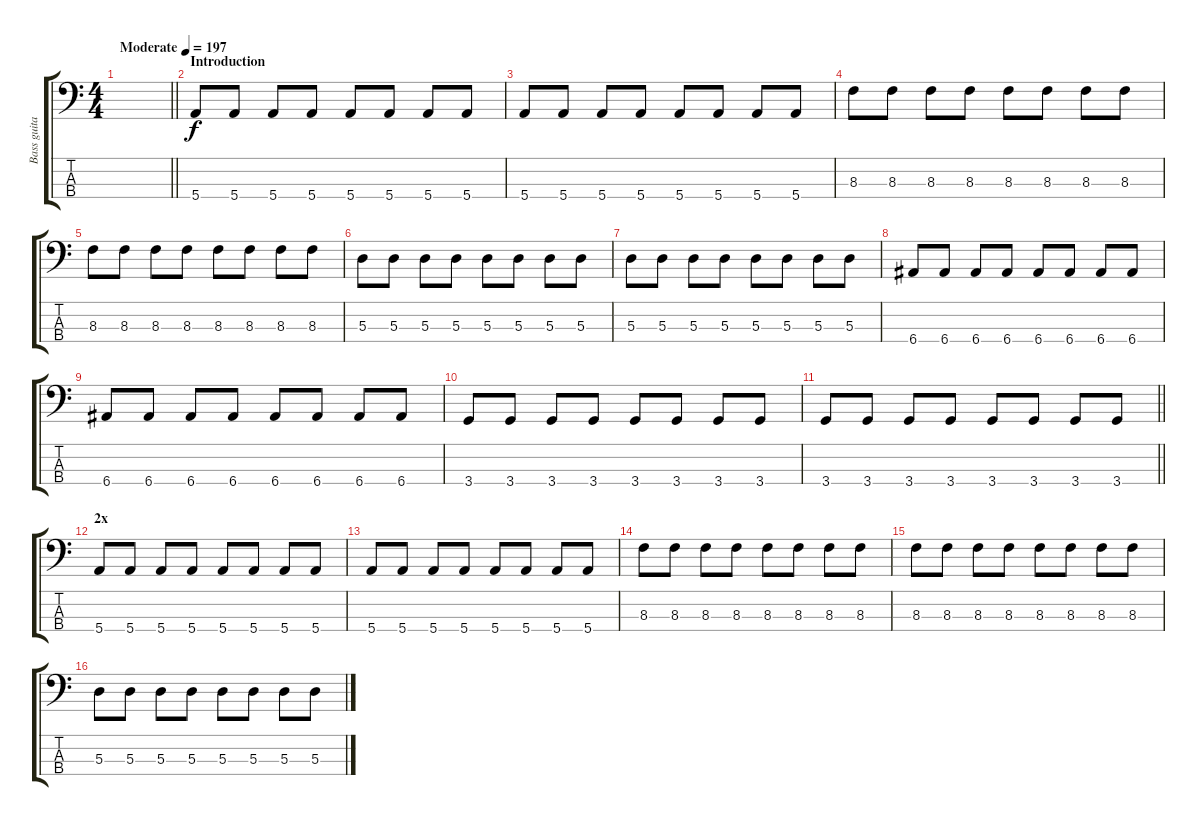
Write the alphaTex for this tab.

\track ("Bass guitar" "Bass guita") {instrument electricbassfinger}
\staff {score tabs}
\tuning (G2 D2 A1 E1) {hide}
\ts (4 4)
\tempo (197 "Moderate")
\clef f4
\barLineRight lightlight
\ks c
|
\section ("" "Introduction")
5.4.8 5.4.8 5.4.8 5.4.8 5.4.8 5.4.8 5.4.8 5.4.8 |
5.4.8 5.4.8 5.4.8 5.4.8 5.4.8 5.4.8 5.4.8 5.4.8 |
8.3.8 8.3.8 8.3.8 8.3.8 8.3.8 8.3.8 8.3.8 8.3.8 |
8.3.8 8.3.8 8.3.8 8.3.8 8.3.8 8.3.8 8.3.8 8.3.8 |
5.3.8 5.3.8 5.3.8 5.3.8 5.3.8 5.3.8 5.3.8 5.3.8 |
5.3.8 5.3.8 5.3.8 5.3.8 5.3.8 5.3.8 5.3.8 5.3.8 |
6.4.8 6.4.8 6.4.8 6.4.8 6.4.8 6.4.8 6.4.8 6.4.8 |
6.4.8 6.4.8 6.4.8 6.4.8 6.4.8 6.4.8 6.4.8 6.4.8 |
3.4.8 3.4.8 3.4.8 3.4.8 3.4.8 3.4.8 3.4.8 3.4.8 |
\barLineRight lightlight
3.4.8 3.4.8 3.4.8 3.4.8 3.4.8 3.4.8 3.4.8 3.4.8 |
\section ("" "2x")
5.4.8 5.4.8 5.4.8 5.4.8 5.4.8 5.4.8 5.4.8 5.4.8 |
5.4.8 5.4.8 5.4.8 5.4.8 5.4.8 5.4.8 5.4.8 5.4.8 |
8.3.8 8.3.8 8.3.8 8.3.8 8.3.8 8.3.8 8.3.8 8.3.8 |
8.3.8 8.3.8 8.3.8 8.3.8 8.3.8 8.3.8 8.3.8 8.3.8 |
5.3.8 5.3.8 5.3.8 5.3.8 5.3.8 5.3.8 5.3.8 5.3.8
